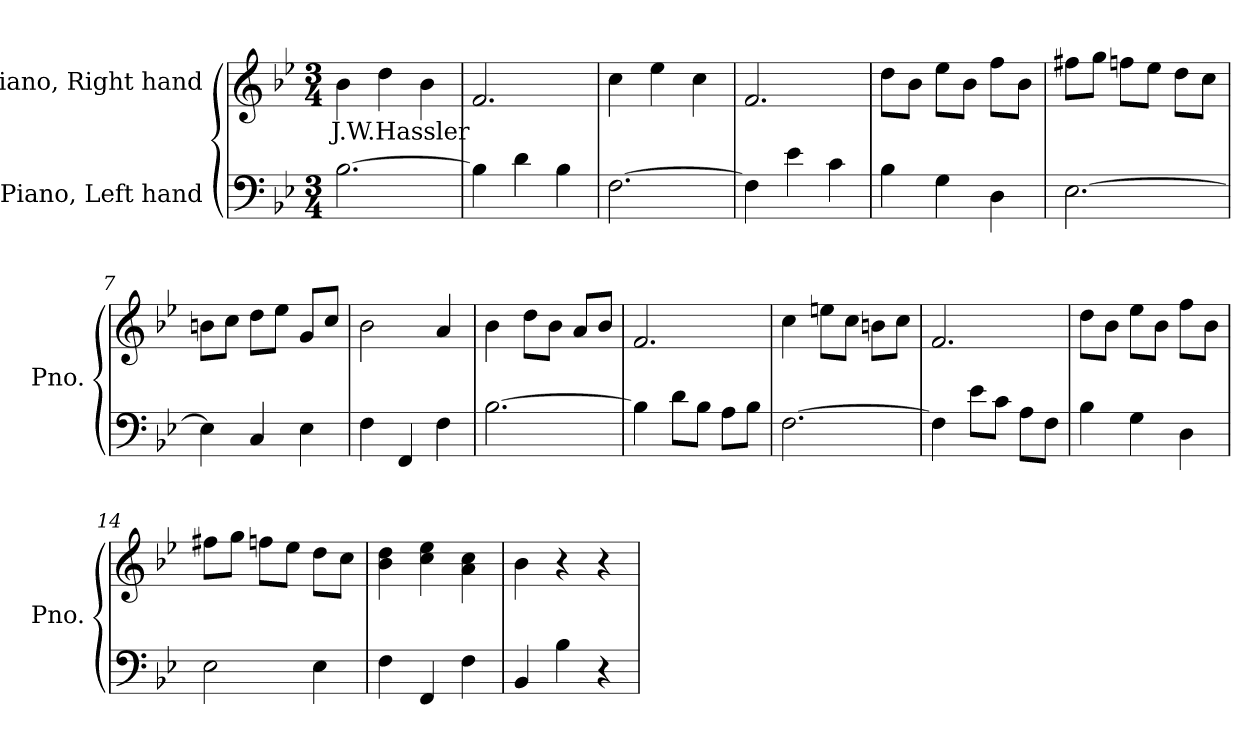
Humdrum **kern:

**kern	**kern	**text
*part2	*part1	*part1
*staff2	*staff1	*staff1
*I"Piano, Left hand	*I"Piano, Right hand	*
*I'Pno.	*I'Pno.	*
*clefF4	*clefG2	*
*k[b-e-]	*k[b-e-]	*
*M3/4	*M3/4	*
*MM120	*MM120	*
=1	=1	=1
!	!	!LO:LY:b
[2.B-\	4b-\	J.W.Hassler
.	4dd\	.
.	4b-\	.
=2	=2	=2
4B-\]	2.f/	.
4d\	.	.
4B-\	.	.
=3	=3	=3
[2.F\	4cc\	.
.	4ee-\	.
.	4cc\	.
=4	=4	=4
4F\]	2.f/	.
4e-\	.	.
4c\	.	.
=5	=5	=5
4B-\	8dd\L	.
.	8b-\J	.
4G\	8ee-\L	.
.	8b-\J	.
4D\	8ff\L	.
.	8b-\J	.
=6	=6	=6
[2.E-\	8ff#X\L	.
.	8gg\J	.
.	8ffn\L	.
.	8ee-\J	.
.	8dd\L	.
.	8cc\J	.
!!LO:LB:g=z
=7	=7	=7
4E-\]	8bn\L	.
.	8cc\J	.
4C/	8dd\L	.
.	8ee-\J	.
4E-\	8g/L	.
.	8cc/J	.
=8	=8	=8
4F\	2b-\	.
4FF/	.	.
4F\	4a/	.
=9	=9	=9
[2.B-\	4b-\	.
.	8dd\L	.
.	8b-\J	.
.	8a/L	.
.	8b-/J	.
=10	=10	=10
4B-\]	2.f/	.
8d\L	.	.
8B-\J	.	.
8A\L	.	.
8B-\J	.	.
=11	=11	=11
[2.F\	4cc\	.
.	8een\L	.
.	8cc\J	.
.	8bn\L	.
.	8cc\J	.
=12	=12	=12
4F\]	2.f/	.
8e-\L	.	.
8c\J	.	.
8A\L	.	.
8F\J	.	.
=13	=13	=13
4B-\	8dd\L	.
.	8b-\J	.
4G\	8ee-\L	.
.	8b-\J	.
4D\	8ff\L	.
.	8b-\J	.
!!LO:LB:g=z
=14	=14	=14
2E-\	8ff#X\L	.
.	8gg\J	.
.	8ffn\L	.
.	8ee-\J	.
4E-\	8dd\L	.
.	8cc\J	.
=15	=15	=15
4F\	4b-\ 4dd\	.
4FF/	4cc\ 4ee-\	.
4F\	4a\ 4cc\	.
=16	=16	=16
4BB-/	4b-\	.
4B-\	4r	.
4r	4r	.
=	=	=
*-	*-	*-
